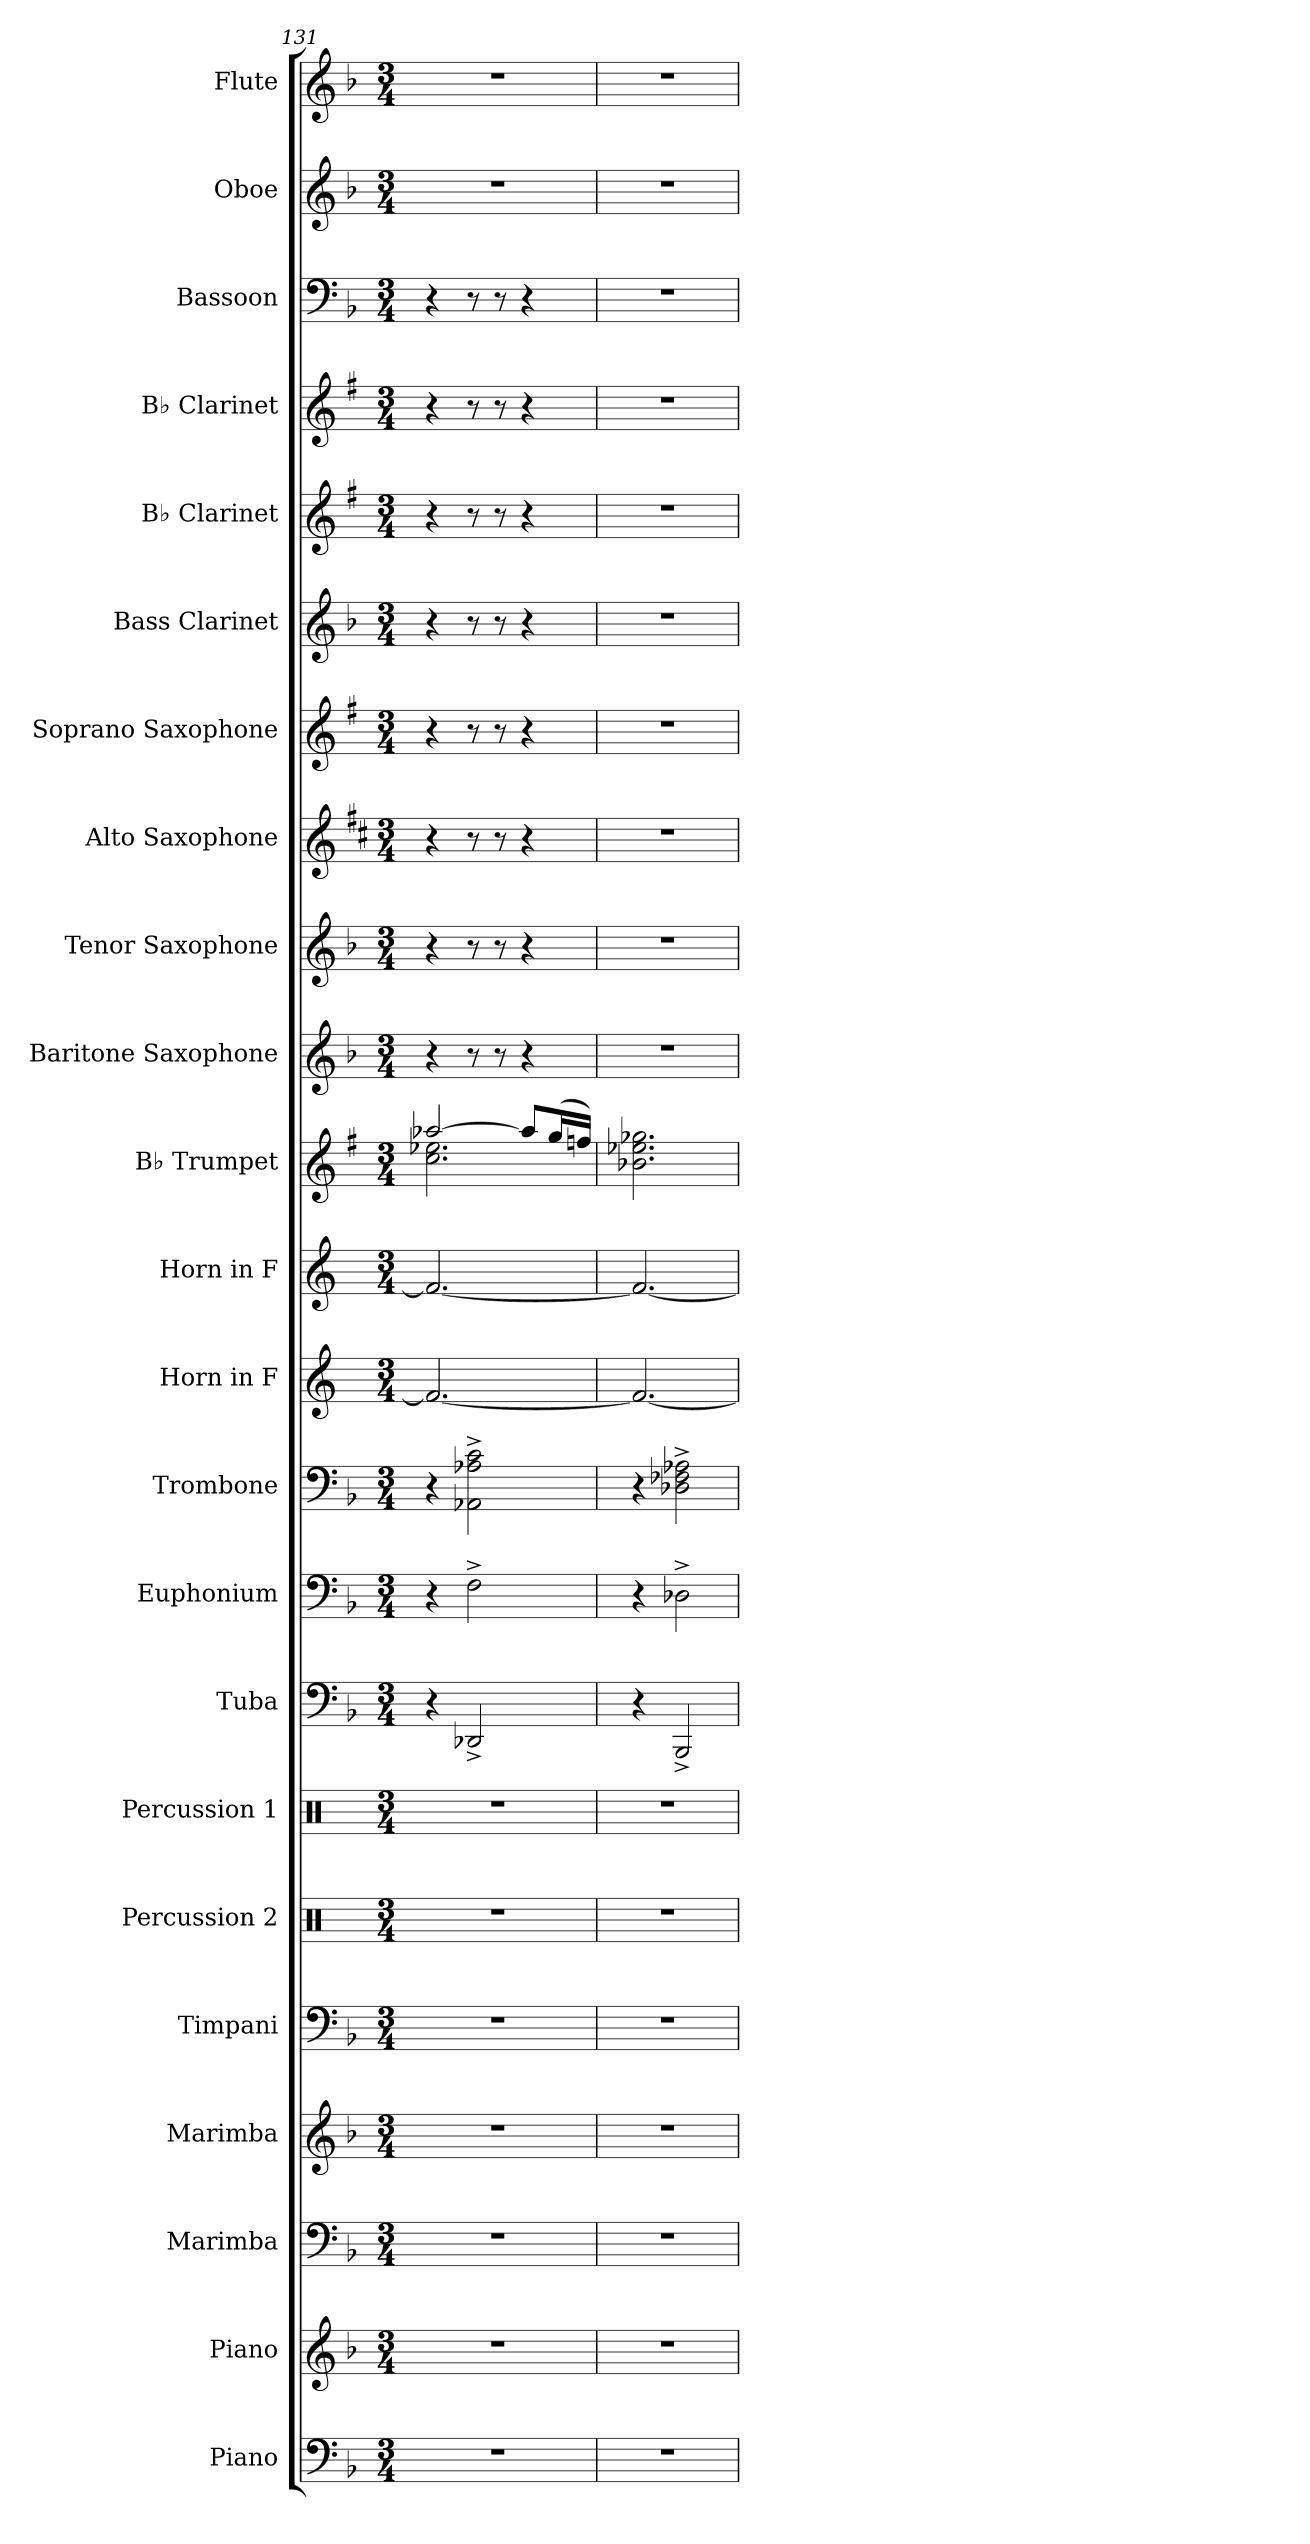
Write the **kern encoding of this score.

**kern	**kern	**kern	**kern	**kern	**kern	**kern	**kern	**kern	**kern	**kern	**kern	**kern	**kern	**kern	**kern	**kern	**kern	**kern	**kern	**kern	**kern	**kern
*part23	*part22	*part21	*part20	*part19	*part18	*part17	*part16	*part15	*part14	*part13	*part12	*part11	*part10	*part9	*part8	*part7	*part6	*part5	*part4	*part3	*part2	*part1
*staff23	*staff22	*staff21	*staff20	*staff19	*staff18	*staff17	*staff16	*staff15	*staff14	*staff13	*staff12	*staff11	*staff10	*staff9	*staff8	*staff7	*staff6	*staff5	*staff4	*staff3	*staff2	*staff1
*I"Piano	*I"Piano	*I"Marimba	*I"Marimba	*I"Timpani	*I"Percussion 2	*I"Percussion 1	*I"Tuba	*I"Euphonium	*I"Trombone	*I"Horn in F	*I"Horn in F	*I"B♭ Trumpet	*I"Baritone Saxophone	*I"Tenor Saxophone	*I"Alto Saxophone	*I"Soprano Saxophone	*I"Bass Clarinet	*I"B♭ Clarinet	*I"B♭ Clarinet	*I"Bassoon	*I"Oboe	*I"Flute
*I'Pno.	*I'Pno.	*I'Mrm.	*I'Mrm.	*I'Timp.	*I'Pr. 2	*I'Pr. 1	*I'Tu.	*I'Eu.	*I'Trb.	*	*	*I'B♭ Tpt.	*I'Bar. Sax.	*I'T. Sax.	*I'A. Sax.	*I'S. Sax.	*I'B. Cl.	*I'B♭ Cl.	*I'B♭ Cl.	*I'Bsn.	*I'Ob.	*I'Fl.
*clefF4	*clefG2	*clefF4	*clefG2	*clefF4	*clefX	*clefX	*clefF4	*clefF4	*clefF4	*clefG2	*clefG2	*clefG2	*clefG2	*clefG2	*clefG2	*clefG2	*clefG2	*clefG2	*clefG2	*clefF4	*clefG2	*clefG2
*	*	*	*	*	*	*	*	*	*	*ITrd4c7	*ITrd4c7	*ITrd1c2	*ITrd12c21	*ITrd8c14	*ITrd5c9	*ITrd1c2	*ITrd8c14	*ITrd1c2	*ITrd1c2	*	*	*
*k[b-]	*k[b-]	*k[b-]	*k[b-]	*k[b-]	*k[]	*k[]	*k[b-]	*k[b-]	*k[b-]	*k[b-]	*k[b-]	*k[b-]	*k[b-]	*k[b-]	*k[b-]	*k[b-]	*k[b-]	*k[b-]	*k[b-]	*k[b-]	*k[b-]	*k[b-]
*M3/4	*M3/4	*M3/4	*M3/4	*M3/4	*M3/4	*M3/4	*M3/4	*M3/4	*M3/4	*M3/4	*M3/4	*M3/4	*M3/4	*M3/4	*M3/4	*M3/4	*M3/4	*M3/4	*M3/4	*M3/4	*M3/4	*M3/4
=131	=131	=131	=131	=131	=131	=131	=131	=131	=131	=131	=131	=131	=131	=131	=131	=131	=131	=131	=131	=131	=131	=131
*	*	*	*	*	*	*	*	*	*	*	*	*^	*	*	*	*	*	*	*	*	*	*
2.r	2.r	2.r	2.r	2.r	2.r	2.r	4r	4r	4r	2.B-/_	2.B-/_	[2gg-X/	2.b-\ 2.dd-X\	4r	4r	4r	4r	4r	4r	4r	4r	2.r	2.r
.	.	.	.	.	.	.	2DD-X^/	2F^\	2AA-X\^ 2A-X\^ 2c\^	.	.	.	.	8r	8r	8r	8r	8r	8r	8r	8r	.	.
.	.	.	.	.	.	.	.	.	.	.	.	.	.	8r	8r	8r	8r	8r	8r	8r	8r	.	.
.	.	.	.	.	.	.	.	.	.	.	.	8gg-/L]	.	4r	4r	4r	4r	4r	4r	4r	4r	.	.
.	.	.	.	.	.	.	.	.	.	.	.	(16ff/L	.	.	.	.	.	.	.	.	.	.	.
.	.	.	.	.	.	.	.	.	.	.	.	16ee-X/JJ)	.	.	.	.	.	.	.	.	.	.	.
*	*	*	*	*	*	*	*	*	*	*	*	*v	*v	*	*	*	*	*	*	*	*	*	*
=132	=132	=132	=132	=132	=132	=132	=132	=132	=132	=132	=132	=132	=132	=132	=132	=132	=132	=132	=132	=132	=132	=132
2.r	2.r	2.r	2.r	2.r	2.r	2.r	4r	4r	4r	2.B-/_	2.B-/_	2.a-X\ 2.dd-X\ 2.ff-X\	2.r	2.r	2.r	2.r	2.r	2.r	2.r	2.r	2.r	2.r
.	.	.	.	.	.	.	2BBB-^/	2D-X^\	2D-X\^ 2F-X\^ 2A-X\^	.	.	.	.	.	.	.	.	.	.	.	.	.
=	=	=	=	=	=	=	=	=	=	=	=	=	=	=	=	=	=	=	=	=	=	=
*-	*-	*-	*-	*-	*-	*-	*-	*-	*-	*-	*-	*-	*-	*-	*-	*-	*-	*-	*-	*-	*-	*-
